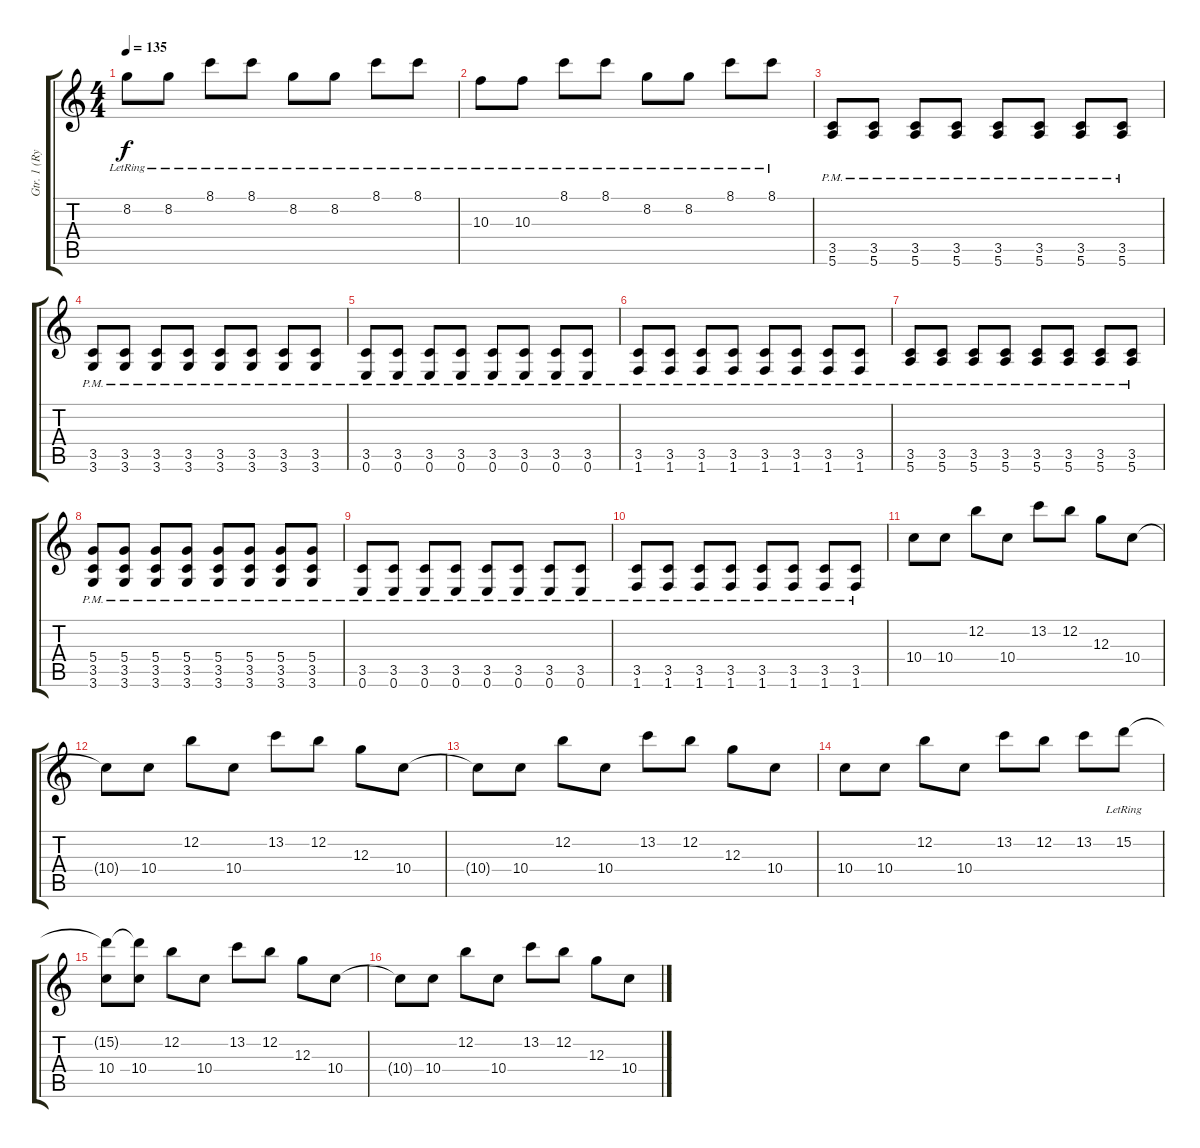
\track ("Gtr. 1 (Ryan key)" "Gtr. 1 (Ry") {instrument acousticguitarsteel}
\staff {score tabs}
\tuning (E4 B3 G3 D3 A2 E2) {hide}
\ts (4 4)
\tempo 135
\clef g2
\ks c
8.2{lr}.8{dy f} 8.2{lr}.8 8.1{lr}.8 8.1{lr}.8 8.2{lr}.8 8.2{lr}.8 8.1{lr}.8 8.1{lr}.8 |
10.3{lr}.8 10.3{lr}.8 8.1{lr}.8 8.1{lr}.8 8.2{lr}.8 8.2{lr}.8 8.1{lr}.8 8.1{lr}.8 |
(3.5{pm} 5.6{pm}).8 (3.5{pm} 5.6{pm}).8 (3.5{pm} 5.6{pm}).8 (3.5{pm} 5.6{pm}).8 (3.5{pm} 5.6{pm}).8 (3.5{pm} 5.6{pm}).8 (3.5{pm} 5.6{pm}).8 (3.5{pm} 5.6{pm}).8 |
(3.5{pm} 3.6{pm}).8 (3.5{pm} 3.6{pm}).8 (3.5{pm} 3.6{pm}).8 (3.5{pm} 3.6{pm}).8 (3.5{pm} 3.6{pm}).8 (3.5{pm} 3.6{pm}).8 (3.5{pm} 3.6{pm}).8 (3.5{pm} 3.6{pm}).8 |
(3.5{pm} 0.6{pm}).8 (3.5{pm} 0.6{pm}).8 (3.5{pm} 0.6{pm}).8 (3.5{pm} 0.6{pm}).8 (3.5{pm} 0.6{pm}).8 (3.5{pm} 0.6{pm}).8 (3.5{pm} 0.6{pm}).8 (3.5{pm} 0.6{pm}).8 |
(3.5{pm} 1.6{pm}).8 (3.5{pm} 1.6{pm}).8 (3.5{pm} 1.6{pm}).8 (3.5{pm} 1.6{pm}).8 (3.5{pm} 1.6{pm}).8 (3.5{pm} 1.6{pm}).8 (3.5{pm} 1.6{pm}).8 (3.5{pm} 1.6{pm}).8 |
(3.5{pm} 5.6{pm}).8 (3.5{pm} 5.6{pm}).8 (3.5{pm} 5.6{pm}).8 (3.5{pm} 5.6{pm}).8 (3.5{pm} 5.6{pm}).8 (3.5{pm} 5.6{pm}).8 (3.5{pm} 5.6{pm}).8 (3.5{pm} 5.6{pm}).8 |
(5.4{pm} 3.5{pm} 3.6{pm}).8 (5.4{pm} 3.5{pm} 3.6{pm}).8 (5.4{pm} 3.5{pm} 3.6{pm}).8 (5.4{pm} 3.5{pm} 3.6{pm}).8 (5.4{pm} 3.5{pm} 3.6{pm}).8 (5.4{pm} 3.5{pm} 3.6{pm}).8 (5.4{pm} 3.5{pm} 3.6{pm}).8 (5.4{pm} 3.5{pm} 3.6{pm}).8 |
(3.5{pm} 0.6{pm}).8 (3.5{pm} 0.6{pm}).8 (3.5{pm} 0.6{pm}).8 (3.5{pm} 0.6{pm}).8 (3.5{pm} 0.6{pm}).8 (3.5{pm} 0.6{pm}).8 (3.5{pm} 0.6{pm}).8 (3.5{pm} 0.6{pm}).8 |
(3.5{pm} 1.6{pm}).8 (3.5{pm} 1.6{pm}).8 (3.5{pm} 1.6{pm}).8 (3.5{pm} 1.6{pm}).8 (3.5{pm} 1.6{pm}).8 (3.5{pm} 1.6{pm}).8 (3.5{pm} 1.6{pm}).8 (3.5{pm} 1.6{pm}).8 |
10.4.8{volume 12} 10.4.8 12.2.8 10.4.8 13.2.8 12.2.8 12.3.8 10.4.8 |
10.4{t}.8 10.4.8 12.2.8 10.4.8 13.2.8 12.2.8 12.3.8 10.4.8 |
10.4{t}.8 10.4.8 12.2.8 10.4.8 13.2.8 12.2.8 12.3.8 10.4.8 |
10.4.8 10.4.8 12.2.8 10.4.8 13.2.8 12.2.8 13.2.8 15.2{lr}.8 |
(15.2{t} 10.4).8 (15.2{t} 10.4).8 12.2.8 10.4.8 13.2.8 12.2.8 12.3.8 10.4.8 |
10.4{t}.8 10.4.8 12.2.8 10.4.8 13.2.8 12.2.8 12.3.8 10.4.8
